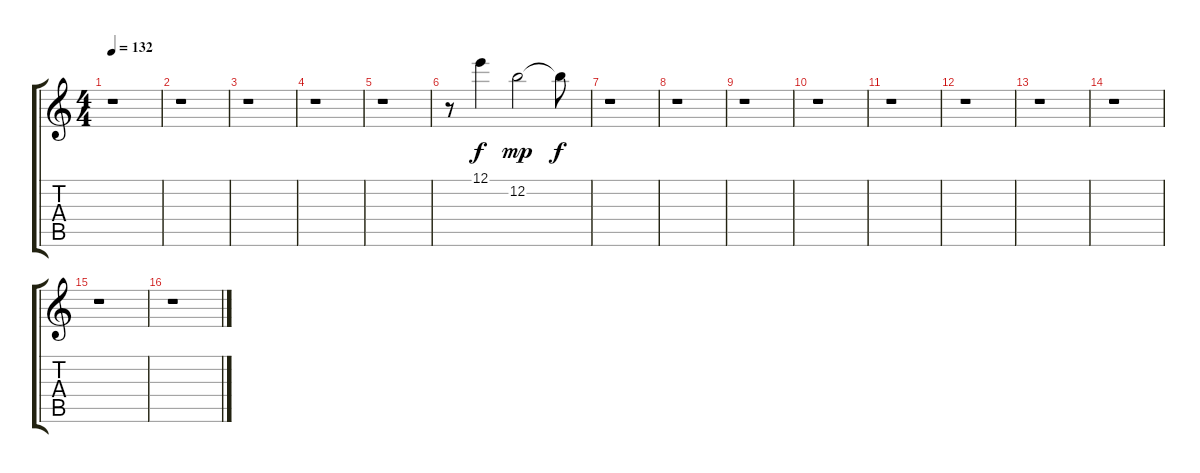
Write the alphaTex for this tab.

\track "" {instrument electricguitarmuted}
\staff {score tabs}
\tuning (E4 B3 G3 D3 A2 E2) {hide}
\ts (4 4)
\tempo 132
\clef g2
\ks c
r.1{dy mp} |
r.1 |
r.1 |
r.1 |
r.1 |
r.8 12.1.4{dy f} 12.2.2{dy mp} 12.2{t}.8{dy f} |
r.1 |
r.1 |
r.1 |
r.1 |
r.1 |
r.1 |
r.1 |
r.1 |
r.1 |
r.1
